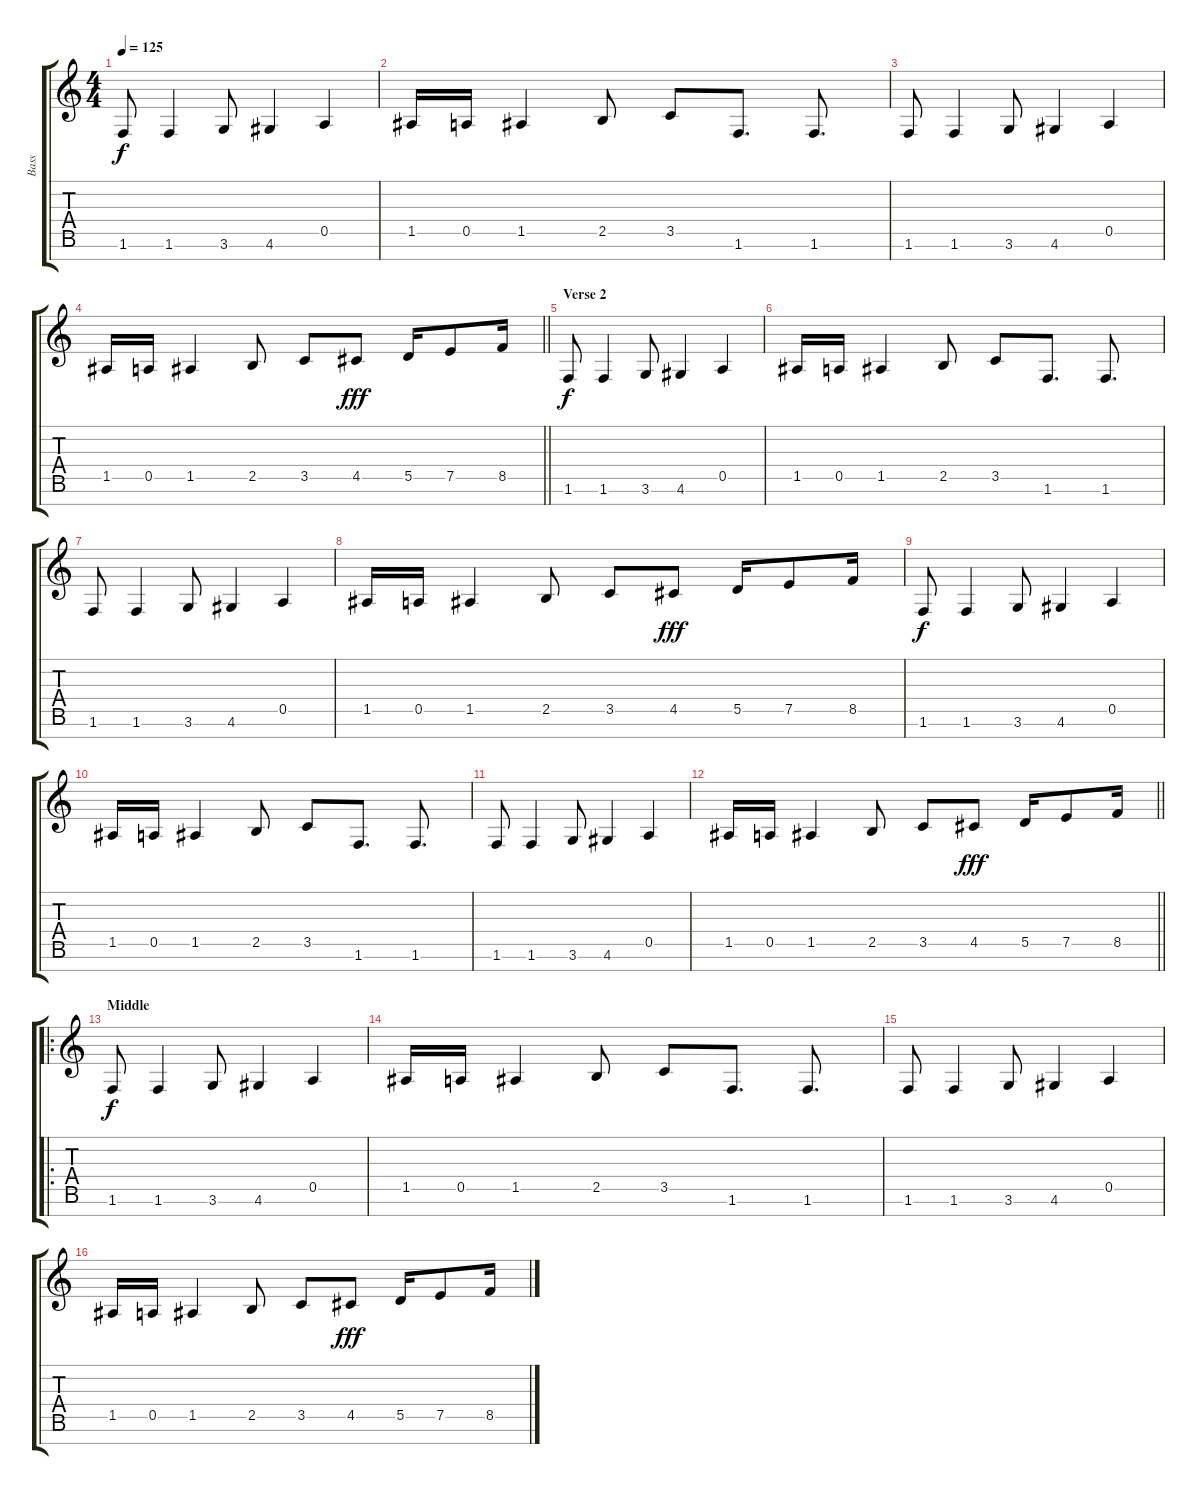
\track ("Bass" "Bass") {instrument fretlessbass}
\staff {score tabs}
\tuning (E4 B3 G3 D3 A2 E2 B1) {hide}
\ts (4 4)
\tempo 125
\clef g2
\ks c
1.6.8{dy f} 1.6.4 3.6.8 4.6.4 0.5.4 |
1.5.16 0.5.16 1.5.4 2.5.8 3.5.8 1.6.8{d} 1.6.8{d} |
1.6.8 1.6.4 3.6.8 4.6.4 0.5.4 |
\barLineRight lightlight
1.5.16 0.5.16 1.5.4 2.5.8 3.5.8 4.5.8{dy fff} 5.5.16 7.5.8 8.5.16 |
\section ("" "Verse 2")
1.6.8{dy f} 1.6.4 3.6.8 4.6.4 0.5.4 |
1.5.16 0.5.16 1.5.4 2.5.8 3.5.8 1.6.8{d} 1.6.8{d} |
1.6.8 1.6.4 3.6.8 4.6.4 0.5.4 |
1.5.16 0.5.16 1.5.4 2.5.8 3.5.8 4.5.8{dy fff} 5.5.16 7.5.8 8.5.16 |
1.6.8{dy f} 1.6.4 3.6.8 4.6.4 0.5.4 |
1.5.16 0.5.16 1.5.4 2.5.8 3.5.8 1.6.8{d} 1.6.8{d} |
1.6.8 1.6.4 3.6.8 4.6.4 0.5.4 |
\barLineRight lightlight
1.5.16 0.5.16 1.5.4 2.5.8 3.5.8 4.5.8{dy fff} 5.5.16 7.5.8 8.5.16 |
\ro
\section ("" "Middle")
1.6.8{dy f} 1.6.4 3.6.8 4.6.4 0.5.4 |
1.5.16 0.5.16 1.5.4 2.5.8 3.5.8 1.6.8{d} 1.6.8{d} |
1.6.8 1.6.4 3.6.8 4.6.4 0.5.4 |
1.5.16 0.5.16 1.5.4 2.5.8 3.5.8 4.5.8{dy fff} 5.5.16 7.5.8 8.5.16
